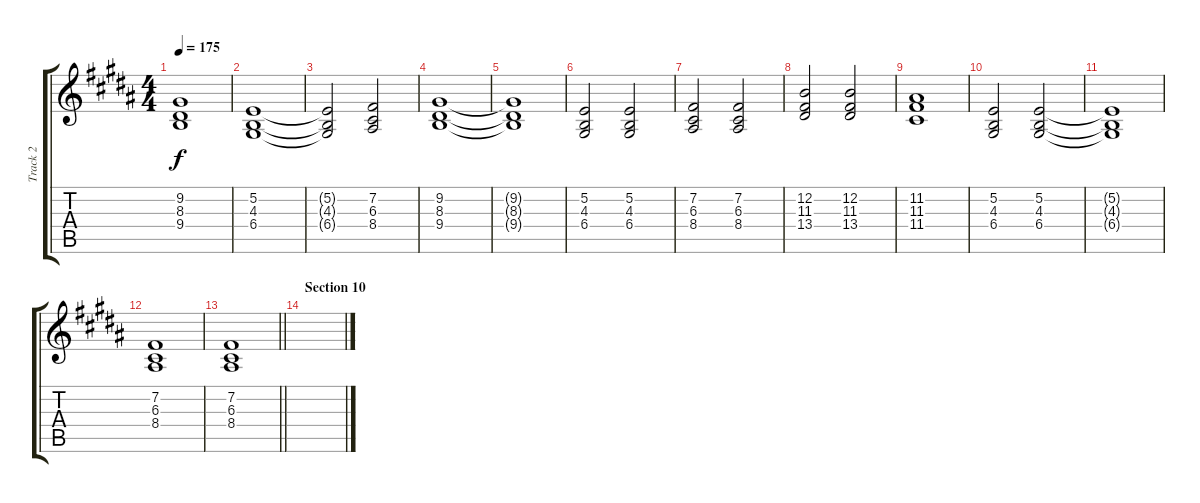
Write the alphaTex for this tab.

\track ("Track 2" "Track 2") {instrument churchorgan}
\staff {score tabs}
\tuning (E4 B3 G3 D3 A2 E2) {hide}
\ts (4 4)
\tempo 175
\clef g2
\ks b
(9.2{t} 8.3{t} 9.4{t}).1{dy f} |
(5.2 4.3 6.4).1 |
(5.2{t} 4.3{t} 6.4{t}).2 (7.2 6.3 8.4).2 |
(9.2 8.3 9.4).1 |
(9.2{t} 8.3{t} 9.4{t}).1 |
(5.2 4.3 6.4).2 (5.2 4.3 6.4).2 |
(7.2 6.3 8.4).2 (7.2 6.3 8.4).2 |
(12.2 11.3 13.4).2 (12.2 11.3 13.4).2 |
(11.2 11.3 11.4).1 |
(5.2 4.3 6.4).2 (5.2 4.3 6.4).2 |
(5.2{t} 4.3{t} 6.4{t}).1 |
(7.2 6.3 8.4).1 |
\barLineRight lightlight
(7.2 6.3 8.4).1 |
\section ("" "Section 10")
